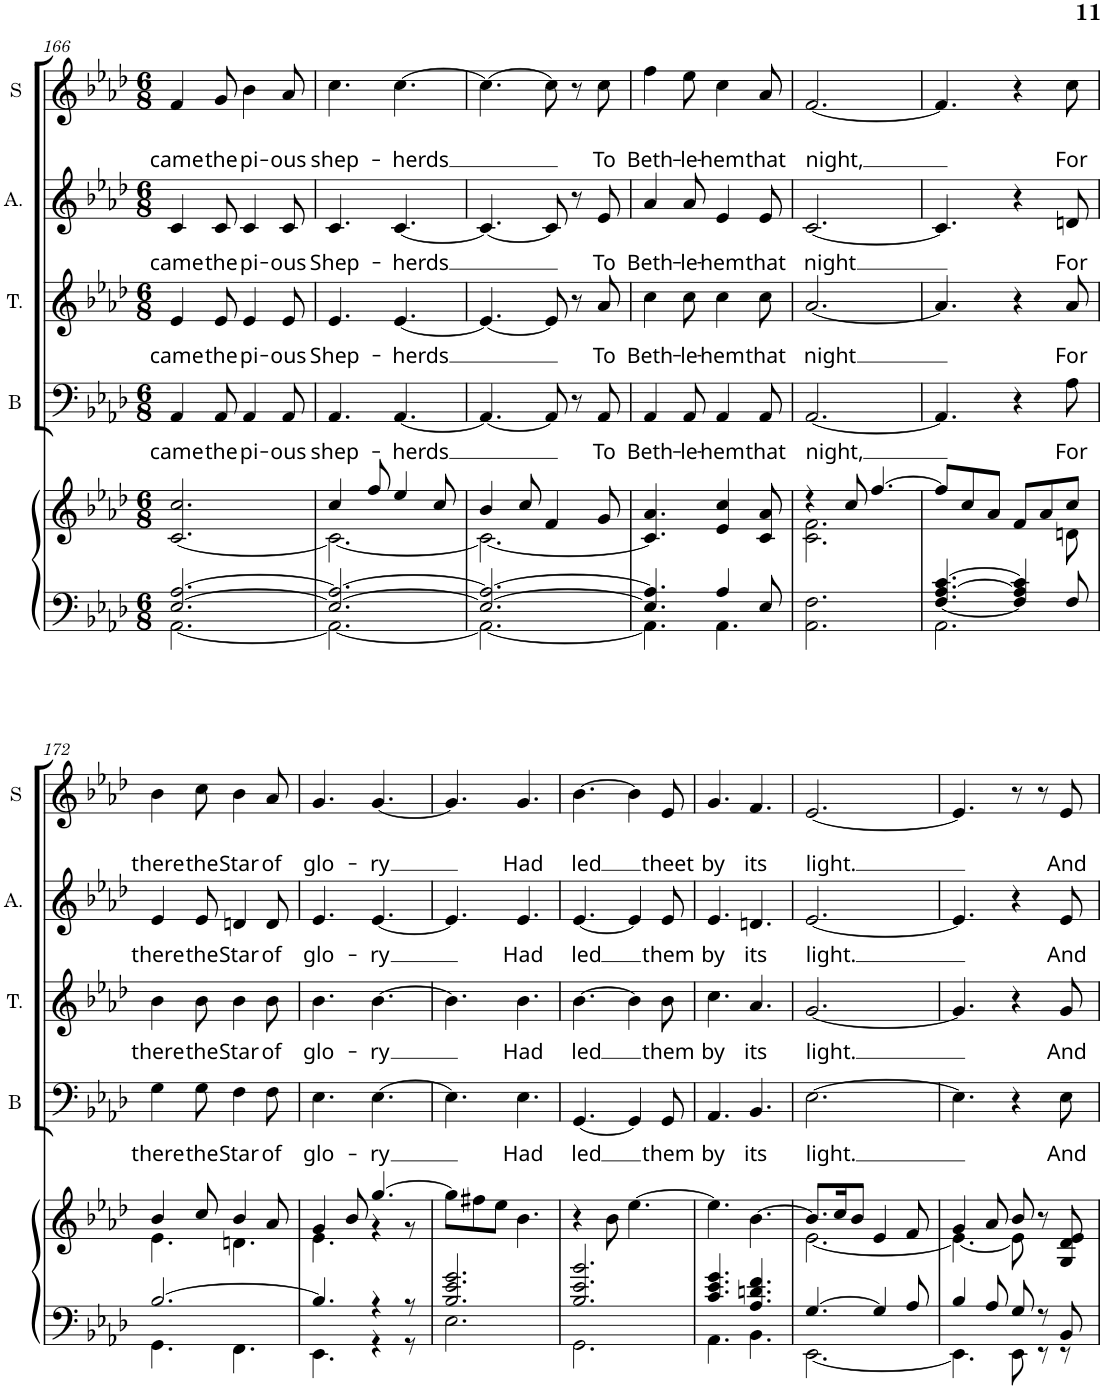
**kern	**kern	**kern	**text	**kern	**text	**kern	**text	**kern	**text	**text
*part5	*part5	*part4	*part4	*part3	*part3	*part2	*part2	*part1	*part1	*part1
*staff6	*staff5	*staff4	*staff4	*staff3	*staff3	*staff2	*staff2	*staff1	*staff1	*staff1
*I"Orgel	*	*I"Bas	*	*I"Tenor	*	*I"Alt	*	*I"Sopraan	*	*
*	*	*I'B	*	*I'T.	*	*I'A.	*	*I'S	*	*
!!LO:PB:g=z
*clefF4	*clefG2	*clefF4	*	*clefG2	*	*clefG2	*	*clefG2	*	*
*	*	*	*	*Trd7c12	*	*	*	*	*	*
*k[b-e-a-d-]	*k[b-e-a-d-]	*k[b-e-a-d-]	*	*k[b-e-a-d-]	*	*k[b-e-a-d-]	*	*k[b-e-a-d-]	*	*
*f:	*f:	*f:	*	*f:	*	*f:	*	*f:	*	*
*M6/8	*M6/8	*M6/8	*	*M6/8	*	*M6/8	*	*M6/8	*	*
=166	=166	=166	=166	=166	=166	=166	=166	=166	=166	=166
*^	*	*	*	*	*	*	*	*	*	*
!	!	!	!	!LO:LY:b	!	!LO:LY:b	!	!LO:LY:b	!	!	!LO:LY:b
[2.E-/ [2.A-/	[2.AA-\	[2.c/ 2.cc/	4AA-/	came	4e-/	came	4c/	came	4f/	.	came
!	!	!	!	!LO:LY:b	!	!LO:LY:b	!	!LO:LY:b	!	!	!LO:LY:b
.	.	.	8AA-/	the	8e-/	the	8c/	the	8g/	.	the
!	!	!	!	!LO:LY:b	!	!LO:LY:b	!	!LO:LY:b	!	!	!LO:LY:b
.	.	.	4AA-/	pi-	4e-/	pi-	4c/	pi-	4b-\	.	pi-
!	!	!	!	!LO:LY:b	!	!LO:LY:b	!	!LO:LY:b	!	!	!LO:LY:b
.	.	.	8AA-/	-ous	8e-/	-ous	8c/	-ous	8a-/	.	-ous
=167	=167	=167	=167	=167	=167	=167	=167	=167	=167	=167	=167
*	*	*^	*	*	*	*	*	*	*	*	*
!	!	!	!	!	!LO:LY:b	!	!LO:LY:b	!	!LO:LY:b	!	!	!LO:LY:b
2.E-/_ 2.A-/_	2.AA-\_	4cc/	2.c\_	4.AA-/	shep-	4.e-/	Shep-	4.c/	Shep-	4.cc\	.	shep-
.	.	8ff/	.	.	.	.	.	.	.	.	.	.
!	!	!	!	!	!LO:LY:b	!	!LO:LY:b	!	!LO:LY:b	!	!	!LO:LY:b
.	.	4ee-/	.	[4.AA-/	-herds	[4.e-/	-herds	[4.c/	-herds	[4.cc\	.	-herds
.	.	8cc/	.	.	.	.	.	.	.	.	.	.
=168	=168	=168	=168	=168	=168	=168	=168	=168	=168	=168	=168	=168
2.E-/_ 2.A-/_	2.AA-\_	4b-/	2.c\_	4.AA-/_	.	4.e-/_	.	4.c/_	.	4.cc\_	.	.
.	.	8cc/	.	.	.	.	.	.	.	.	.	.
.	.	4f/	.	8AA-/]	.	8e-/]	.	8c/]	.	8cc\]	.	.
.	.	.	.	8r	.	8r	.	8r	.	8r	.	.
!	!	!	!	!	!LO:LY:b	!	!LO:LY:b	!	!LO:LY:b	!	!	!LO:LY:b
.	.	8g/	.	8AA-/	To	8a-/	To	8e-/	To	8cc\	.	To
=169	=169	=169	=169	=169	=169	=169	=169	=169	=169	=169	=169	=169
!	!	!	!	!	!LO:LY:b	!	!LO:LY:b	!	!LO:LY:b	!	!	!LO:LY:b
4.E-/] 4.A-/]	4.AA-\]	4.c/] 4.a-/	4.ryy	4AA-/	Beth-	4cc\	Beth-	4a-/	Beth-	4ff\	.	Beth-
!	!	!	!	!	!LO:LY:b	!	!LO:LY:b	!	!LO:LY:b	!	!	!LO:LY:b
.	.	.	.	8AA-/	-le-	8cc\	-le-	8a-/	-le-	8ee-\	.	-le-
!	!	!	!	!	!LO:LY:b	!	!LO:LY:b	!	!LO:LY:b	!	!	!LO:LY:b
4A-/	4.AA-\	4ryy	4e-/ 4cc/	4AA-/	-hem	4cc\	-hem	4e-/	-hem	4cc\	.	-hem
!	!	!	!	!	!LO:LY:b	!	!LO:LY:b	!	!LO:LY:b	!	!	!LO:LY:b
8E-/	.	8ryy	8c/ 8a-/	8AA-/	that	8cc\	that	8e-/	that	8a-/	.	that
*v	*v	*	*	*	*	*	*	*	*	*	*	*
=170	=170	=170	=170	=170	=170	=170	=170	=170	=170	=170	=170
!	!	!	!	!LO:LY:b	!	!LO:LY:b	!	!LO:LY:b	!	!	!LO:LY:b
2.AA-\ 2.F\	4r	2.c\ 2.f\	[2.AA-/	night,	[2.a-/	night	[2.c/	night	[2.f/	.	night,
.	8cc/	.	.	.	.	.	.	.	.	.	.
.	[4.ff/	.	.	.	.	.	.	.	.	.	.
=171	=171	=171	=171	=171	=171	=171	=171	=171	=171	=171	=171
*^	*	*	*	*	*	*	*	*	*	*	*
[<4.F/ [4.A-/ [4.c/	2.AA-\	8ff/L]	2ryy	4.AA-/]	.	4.a-/]	.	4.c/]	.	4.f/]	.	.
.	.	8cc/	.	.	.	.	.	.	.	.	.	.
.	.	8a-/J	.	.	.	.	.	.	.	.	.	.
4F/] 4A-/] 4c/]	.	8f/L	.	4r	.	4r	.	4r	.	4r	.	.
.	.	8a-/	8ryy	.	.	.	.	.	.	.	.	.
!	!	!	!	!	!LO:LY:b	!	!LO:LY:b	!	!LO:LY:b	!	!	!LO:LY:b
8F/	.	8cc/J	8dn\	8A-\	For	8a-/	For	8dn/	For	8cc\	.	For
!!LO:LB:g=z
=172	=172	=172	=172	=172	=172	=172	=172	=172	=172	=172	=172	=172
!	!	!	!	!	!LO:LY:b	!	!LO:LY:b	!	!LO:LY:b	!	!	!LO:LY:b
[2.B-/	4.GG\	4b-/	4.e-\	4G\	there	4b-\	there	4e-/	there	4b-\	.	there
!	!	!	!	!	!LO:LY:b	!	!LO:LY:b	!	!LO:LY:b	!	!	!LO:LY:b
.	.	8cc/	.	8G\	the	8b-\	the	8e-/	the	8cc\	.	the
!	!	!	!	!	!LO:LY:b	!	!LO:LY:b	!	!LO:LY:b	!	!	!LO:LY:b
.	4.FF\	4b-/	4.dn\	4F\	Star	4b-\	Star	4dn/	Star	4b-\	.	Star
!	!	!	!	!	!LO:LY:b	!	!LO:LY:b	!	!LO:LY:b	!	!	!LO:LY:b
.	.	8a-/	.	8F\	of	8b-\	of	8d/	of	8a-/	.	of
=173	=173	=173	=173	=173	=173	=173	=173	=173	=173	=173	=173	=173
!	!	!	!	!	!LO:LY:b	!	!LO:LY:b	!	!LO:LY:b	!	!	!LO:LY:b
4.B-/]	4.EE-\	4g/	4.e-\	4.E-\	glo-	4.b-\	glo-	4.e-/	glo-	4.g/	.	glo-
.	.	8b-/	.	.	.	.	.	.	.	.	.	.
!	!	!	!	!	!LO:LY:b	!	!LO:LY:b	!	!LO:LY:b	!	!	!LO:LY:b
4r	4r	[4.gg/	4r	[4.E-\	-ry	[4.b-\	-ry	[4.e-/	-ry	[4.g/	.	-ry
8r	8r	.	8r	.	.	.	.	.	.	.	.	.
*	*	*v	*v	*	*	*	*	*	*	*	*	*
=174	=174	=174	=174	=174	=174	=174	=174	=174	=174	=174	=174
2.B-/ 2.e-/ 2.g/	2.E-\	8gg\L]	4.E-\]	.	4.b-\]	.	4.e-/]	.	4.g/]	.	.
.	.	8ff#X\	.	.	.	.	.	.	.	.	.
.	.	8ee-\J	.	.	.	.	.	.	.	.	.
!	!	!	!	!LO:LY:b	!	!LO:LY:b	!	!LO:LY:b	!	!	!LO:LY:b
.	.	4.b-\	4.E-\	Had	4.b-\	Had	4.e-/	Had	4.g/	.	Had
=175	=175	=175	=175	=175	=175	=175	=175	=175	=175	=175	=175
!	!	!	!	!LO:LY:b	!	!LO:LY:b	!	!LO:LY:b	!	!	!LO:LY:b
2.B-/ 2.e-/ 2.b-/	2.GG\	4r	[4.GG/	led	[4.b-\	led	[4.e-/	led	[4.b-\	.	led
.	.	8b-\	.	.	.	.	.	.	.	.	.
.	.	[4.ee-\	4GG/]	.	4b-\]	.	4e-/]	.	4b-\]	.	.
!	!	!	!	!LO:LY:b	!	!LO:LY:b	!	!LO:LY:b	!	!	!LO:LY:b
.	.	.	8GG/	them	8b-\	them	8e-/	them	8e-/	.	theet
=176	=176	=176	=176	=176	=176	=176	=176	=176	=176	=176	=176
!	!	!	!	!LO:LY:b	!	!LO:LY:b	!	!LO:LY:b	!	!	!LO:LY:b
4.c/ 4.e-/ 4.g/	4.AA-\	4.ee-\]	4.AA-/	by	4.cc\	by	4.e-/	by	4.g/	.	by
!	!	!	!	!LO:LY:b	!	!LO:LY:b	!	!LO:LY:b	!	!	!LO:LY:b
4.A-/ 4.dn/ 4.f/	4.BB-\	[4.b-\	4.BB-/	its	4.a-/	its	4.dn/	its	4.f/	.	its
=177	=177	=177	=177	=177	=177	=177	=177	=177	=177	=177	=177
*	*	*^	*	*	*	*	*	*	*	*	*
!	!	!	!	!	!LO:LY:b	!	!LO:LY:b	!	!LO:LY:b	!	!	!LO:LY:b
[4.G/	[2.EE-\	8.b-/L]	[2.e-\	[2.E-\	light.	[2.g/	light.	[2.e-/	light.	[2.e-/	.	light.
.	.	16cc/K	.	.	.	.	.	.	.	.	.	.
.	.	8b-/J	.	.	.	.	.	.	.	.	.	.
4G/]	.	4e-/	.	.	.	.	.	.	.	.	.	.
8A-/	.	8f/	.	.	.	.	.	.	.	.	.	.
=178	=178	=178	=178	=178	=178	=178	=178	=178	=178	=178	=178	=178
4B-/	4.EE-\]	4g/	4.e-\_	4.E-\]	.	4.g/]	.	4.e-/]	.	4.e-/]	.	.
8A-/	.	8a-/	.	.	.	.	.	.	.	.	.	.
8G/	8EE-\	8b-/	8e-\]	4r	.	4r	.	4r	.	8r	.	.
8r	8r	8r	8ryy	.	.	.	.	.	.	8r	.	.
!	!	!	!	!	!LO:LY:b	!	!LO:LY:b	!	!LO:LY:b	!	!	!LO:LY:b
8BB-/	8r	8G/ 8d-/ 8e-/	8ryy	8E-\	And	8g/	And	8e-/	And	8e-/	.	And
*v	*v	*	*	*	*	*	*	*	*	*	*	*
*	*v	*v	*	*	*	*	*	*	*	*	*
=	=	=	=	=	=	=	=	=	=	=
*-	*-	*-	*-	*-	*-	*-	*-	*-	*-	*-
